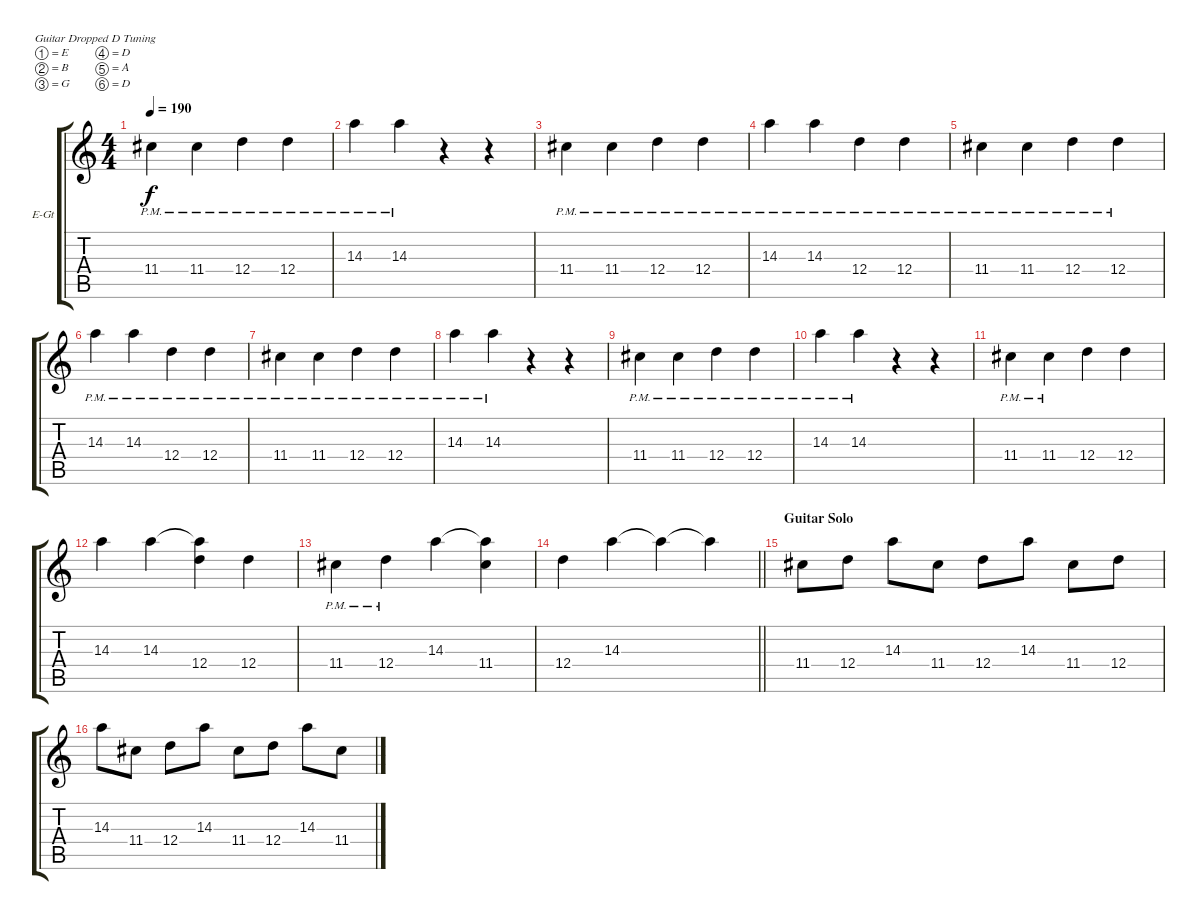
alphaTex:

\bracketExtendMode groupsimilarinstruments
\firstSystemTrackNameOrientation horizontal
\otherSystemsTrackNameOrientation horizontal
\track ("Jack " "E-Gt") {instrument distortionguitar}
\staff {score tabs}
\tuning (E4 B3 G3 D3 A2 D2)
\ts (4 4)
\tempo 190
\clef g2
\ks c
11.4{pm}.4{dy f} 11.4{pm}.4 12.4{pm}.4 12.4{pm}.4 |
14.3{pm}.4 14.3{pm}.4 r.4 r.4 |
11.4{pm}.4 11.4{pm}.4 12.4{pm}.4 12.4{pm}.4 |
14.3{pm}.4 14.3{pm}.4 12.4{pm}.4 12.4{pm}.4 |
11.4{pm}.4 11.4{pm}.4 12.4{pm}.4 12.4{pm}.4 |
14.3{pm}.4 14.3{pm}.4 12.4{pm}.4 12.4{pm}.4 |
11.4{pm}.4 11.4{pm}.4 12.4{pm}.4 12.4{pm}.4 |
14.3{pm}.4 14.3{pm}.4 r.4 r.4 |
11.4{pm}.4 11.4{pm}.4 12.4{pm}.4 12.4{pm}.4 |
14.3{pm}.4 14.3{pm}.4 r.4 r.4 |
11.4{pm}.4 11.4{pm}.4 12.4.4 12.4.4 |
14.3.4 14.3.4 (14.3{t} 12.4).4 12.4.4 |
11.4{pm}.4 12.4{pm}.4 14.3.4 (14.3{t} 11.4).4 |
\barLineRight lightlight
12.4.4 14.3.4 14.3{t}.4 14.3{t}.4 |
\section ("" "Guitar Solo")
11.4.8 12.4.8 14.3.8 11.4.8 12.4.8 14.3.8 11.4.8 12.4.8 |
14.3.8 11.4.8 12.4.8 14.3.8 11.4.8 12.4.8 14.3.8 11.4.8
